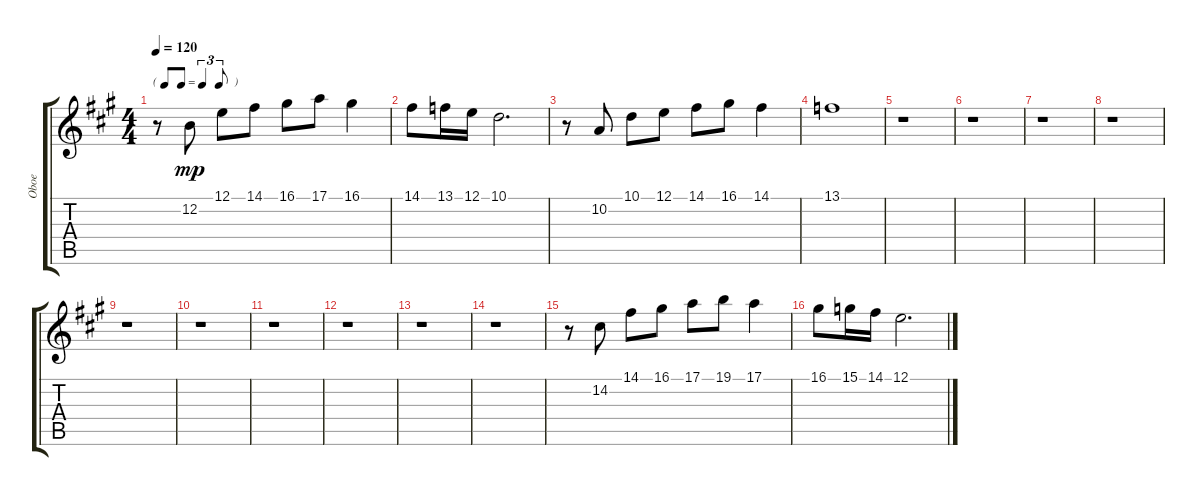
\track ("Oboe" "Oboe") {instrument oboe}
\staff {score tabs}
\tuning (E4 B3 G3 D3 A2 E2) {hide}
\ts (4 4)
\tf triplet8th
\tempo 120
\clef g2
\ks a
r.8{dy mp} 12.2.8 12.1.8 14.1.8 16.1.8 17.1.8 16.1.4 |
14.1.8 13.1.16 12.1.16 10.1.2{d} |
r.8 10.2.8 10.1.8 12.1.8 14.1.8 16.1.8 14.1.4 |
13.1.1 |
r.1 |
r.1 |
r.1 |
r.1 |
r.1 |
r.1 |
r.1 |
r.1 |
r.1 |
r.1 |
r.8 14.2.8 14.1.8 16.1.8 17.1.8 19.1.8 17.1.4 |
16.1.8 15.1.16 14.1.16 12.1.2{d}
